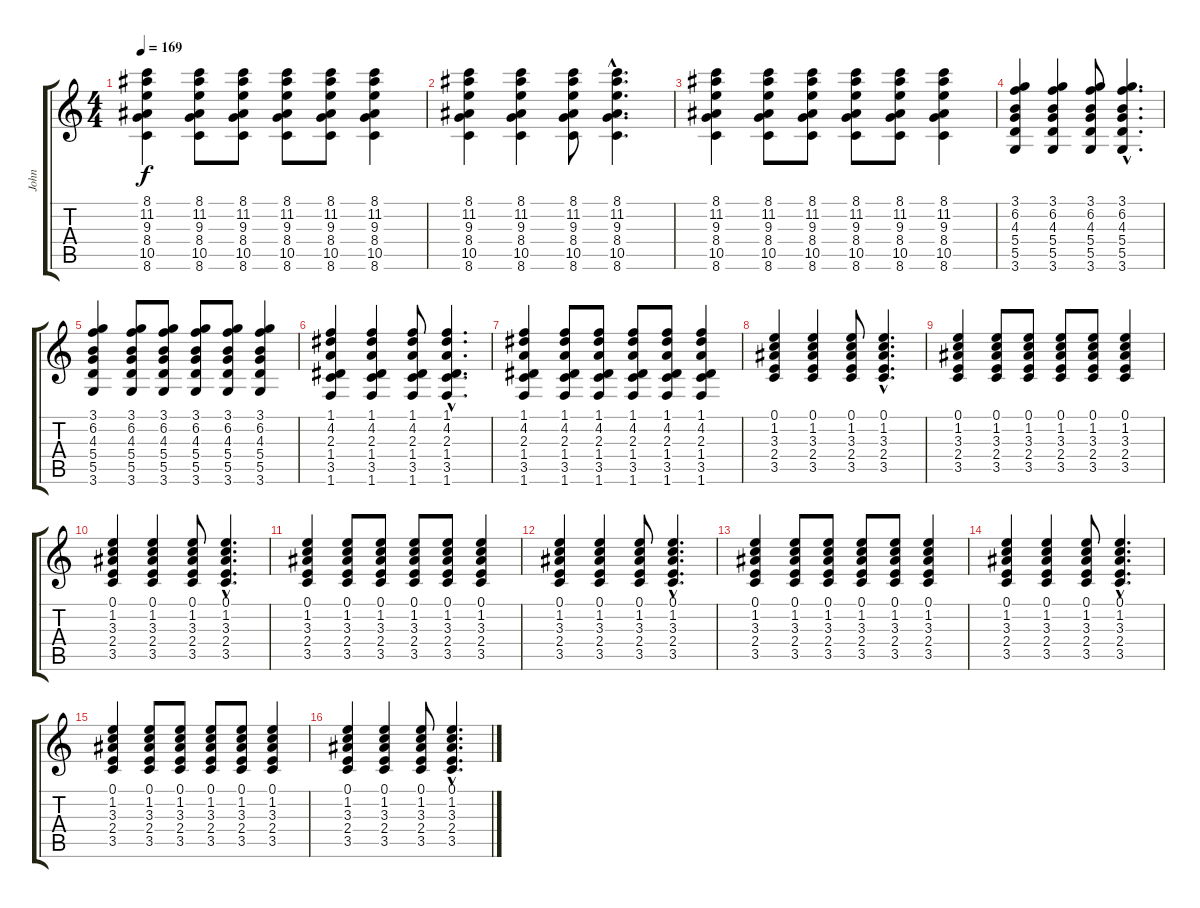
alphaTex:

\track ("John" "John") {instrument electricguitarclean}
\staff {score tabs}
\tuning (E4 B3 G3 D3 A2 E2) {hide}
\ts (4 4)
\tempo 169
\clef g2
\ks c
(8.1 11.2 9.3 8.4 10.5 8.6).4{dy f} (8.1 11.2 9.3 8.4 10.5 8.6).8 (8.1 11.2 9.3 8.4 10.5 8.6).8 (8.1 11.2 9.3 8.4 10.5 8.6).8 (8.1 11.2 9.3 8.4 10.5 8.6).8 (8.1 11.2 9.3 8.4 10.5 8.6).4 |
(8.1 11.2 9.3 8.4 10.5 8.6).4 (8.1 11.2 9.3 8.4 10.5 8.6).4 (8.1 11.2 9.3 8.4 10.5 8.6).8 (8.1{hac} 11.2{hac} 9.3{hac} 8.4{hac} 10.5{hac} 8.6{hac}).4{d} |
(8.1 11.2 9.3 8.4 10.5 8.6).4 (8.1 11.2 9.3 8.4 10.5 8.6).8 (8.1 11.2 9.3 8.4 10.5 8.6).8 (8.1 11.2 9.3 8.4 10.5 8.6).8 (8.1 11.2 9.3 8.4 10.5 8.6).8 (8.1 11.2 9.3 8.4 10.5 8.6).4 |
(3.1 6.2 4.3 5.4 5.5 3.6).4 (3.1 6.2 4.3 5.4 5.5 3.6).4 (3.1 6.2 4.3 5.4 5.5 3.6).8 (3.1{hac} 6.2{hac} 4.3{hac} 5.4{hac} 5.5{hac} 3.6{hac}).4{d} |
(3.1 6.2 4.3 5.4 5.5 3.6).4 (3.1 6.2 4.3 5.4 5.5 3.6).8 (3.1 6.2 4.3 5.4 5.5 3.6).8 (3.1 6.2 4.3 5.4 5.5 3.6).8 (3.1 6.2 4.3 5.4 5.5 3.6).8 (3.1 6.2 4.3 5.4 5.5 3.6).4 |
(1.1 4.2 2.3 1.4 3.5 1.6).4 (1.1 4.2 2.3 1.4 3.5 1.6).4 (1.1 4.2 2.3 1.4 3.5 1.6).8 (1.1{hac} 4.2{hac} 2.3{hac} 1.4{hac} 3.5{hac} 1.6{hac}).4{d} |
(1.1 4.2 2.3 1.4 3.5 1.6).4 (1.1 4.2 2.3 1.4 3.5 1.6).8 (1.1 4.2 2.3 1.4 3.5 1.6).8 (1.1 4.2 2.3 1.4 3.5 1.6).8 (1.1 4.2 2.3 1.4 3.5 1.6).8 (1.1 4.2 2.3 1.4 3.5 1.6).4 |
(0.1 1.2 3.3 2.4 3.5).4 (0.1 1.2 3.3 2.4 3.5).4 (0.1 1.2 3.3 2.4 3.5).8 (0.1{hac} 1.2{hac} 3.3{hac} 2.4{hac} 3.5{hac}).4{d} |
(0.1 1.2 3.3 2.4 3.5).4 (0.1 1.2 3.3 2.4 3.5).8 (0.1 1.2 3.3 2.4 3.5).8 (0.1 1.2 3.3 2.4 3.5).8 (0.1 1.2 3.3 2.4 3.5).8 (0.1 1.2 3.3 2.4 3.5).4 |
(0.1 1.2 3.3 2.4 3.5).4 (0.1 1.2 3.3 2.4 3.5).4 (0.1 1.2 3.3 2.4 3.5).8 (0.1{hac} 1.2{hac} 3.3{hac} 2.4{hac} 3.5{hac}).4{d} |
(0.1 1.2 3.3 2.4 3.5).4 (0.1 1.2 3.3 2.4 3.5).8 (0.1 1.2 3.3 2.4 3.5).8 (0.1 1.2 3.3 2.4 3.5).8 (0.1 1.2 3.3 2.4 3.5).8 (0.1 1.2 3.3 2.4 3.5).4 |
(0.1 1.2 3.3 2.4 3.5).4 (0.1 1.2 3.3 2.4 3.5).4 (0.1 1.2 3.3 2.4 3.5).8 (0.1{hac} 1.2{hac} 3.3{hac} 2.4{hac} 3.5{hac}).4{d} |
(0.1 1.2 3.3 2.4 3.5).4 (0.1 1.2 3.3 2.4 3.5).8 (0.1 1.2 3.3 2.4 3.5).8 (0.1 1.2 3.3 2.4 3.5).8 (0.1 1.2 3.3 2.4 3.5).8 (0.1 1.2 3.3 2.4 3.5).4 |
(0.1 1.2 3.3 2.4 3.5).4 (0.1 1.2 3.3 2.4 3.5).4 (0.1 1.2 3.3 2.4 3.5).8 (0.1{hac} 1.2{hac} 3.3{hac} 2.4{hac} 3.5{hac}).4{d} |
(0.1 1.2 3.3 2.4 3.5).4 (0.1 1.2 3.3 2.4 3.5).8 (0.1 1.2 3.3 2.4 3.5).8 (0.1 1.2 3.3 2.4 3.5).8 (0.1 1.2 3.3 2.4 3.5).8 (0.1 1.2 3.3 2.4 3.5).4 |
(0.1 1.2 3.3 2.4 3.5).4 (0.1 1.2 3.3 2.4 3.5).4 (0.1 1.2 3.3 2.4 3.5).8 (0.1{hac} 1.2{hac} 3.3{hac} 2.4{hac} 3.5{hac}).4{d}
